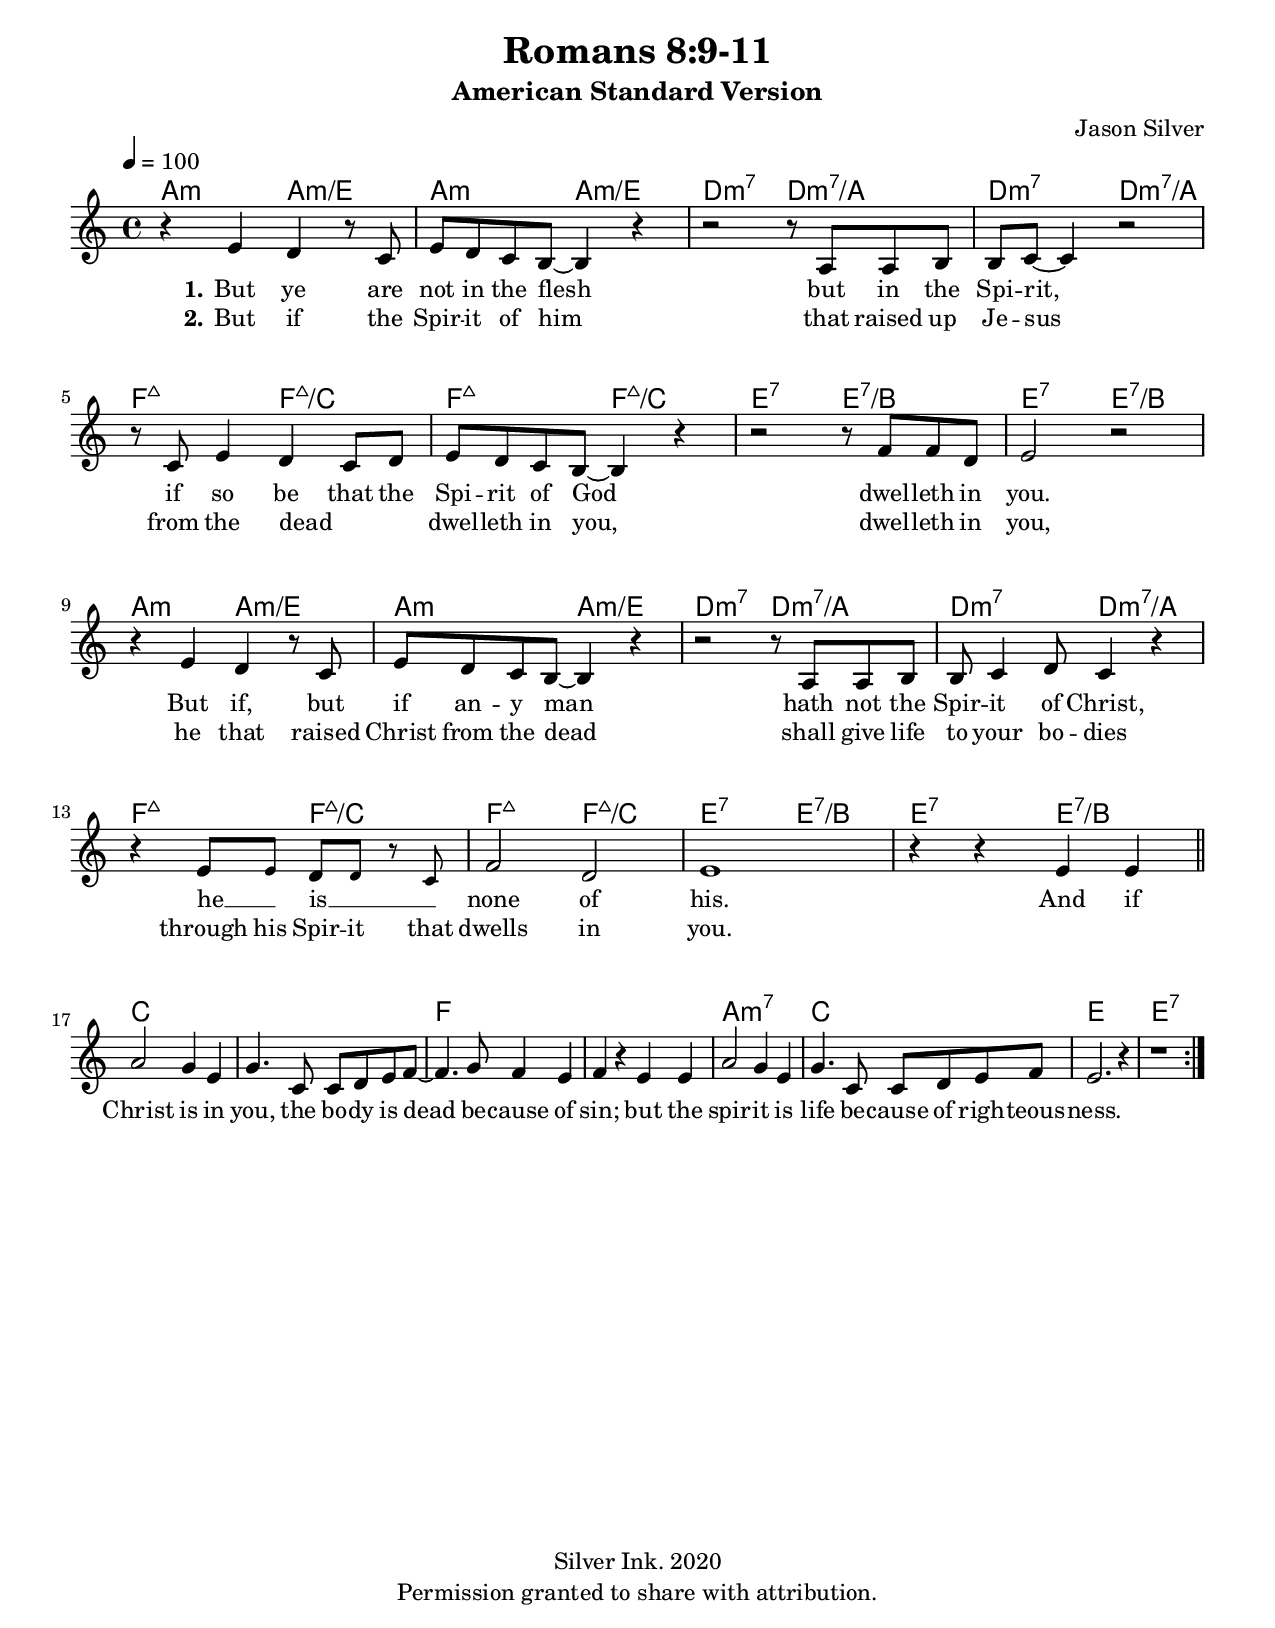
\language "english"
\version "2.18.2"
#(define (line-break-every-nth-engraver bars-per-line)
  (lambda (context)
     (make-engraver
       (acknowledgers ((paper-column-interface engraver grob source-engraver)
         (let ((current-bar (ly:context-property context 'currentBarNumber)))
           (if (= (remainder current-bar bars-per-line) 1)
               (if (eq? #t (ly:grob-property grob 'non-musical))
                   (set! (ly:grob-property grob 'line-break-permission) 'force)
                   (set! (ly:grob-property grob 'line-break-permission)
'())))))))))

\header {
  title = "Romans 8:9-11"
  subtitle = "American Standard Version"
  composer = "Jason Silver"
  poet = ""
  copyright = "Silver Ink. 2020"
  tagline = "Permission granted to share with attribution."
}
\paper {
  top-margin = #10
  bottom-margin = #4
  right-margin = #12
  left-margin = #12
  indent = #0
 	%min-systems-per-page = 10 % this allows you to squish line spacing

  % the distance between two systems in the same score:
  system-system-spacing = #'((basic-distance . 20 ) (minimum-distance . .10) (padding . 3 ) (stretchability . 00))
  % the distance between the last system of a score and the first system of the score that follows it, when no (title or top-level) markup exists between them:
  score-system-spacing = #'((basic-distance . 0) (minimum-distance . 0) (padding . 0) (stretchability . 0))
  % the distance between a (title or top-level) markup and the system that follows it:
  markup-system-spacing = #'((basic-distance . 0) (padding . 0) (stretchability . 0))
  % the distance between the last system of a score and the (title or top-level) markup that follows it:
  score-markup-spacing = #'((basic-distance . 0) (padding . 0) (stretchability . 0))
  % the distance between two (title or top-level) markups:
  markup-markup-spacing = #'((basic-distance . 0) (padding . 0))
  % the distance from the top of the printable area (i.e. the bottom of the top margin) to the first system on a page, when there is no (title or top-level) markup between the two:
  top-system-spacing = #'((basic-distance . 0) (minimum-distance . 0) (padding . 0))
  % the distance from the top of the printable area (i.e. the bottom of the top margin) to the first (title or top-level) markup on a page, when there is no system between the two:
  top-markup-spacing = #'((basic-distance . 0) (minimum-distance . 0) (padding . 0))
  % the distance from the last system or top-level markup on a page to the bottom of the printable area (i.e. the top of the bottom margin):
  last-bottom-spacing = #'((basic-distance . 0 ) (minimum-distance . 0) (padding . 0) (stretchability . 0))

  paper-width = 21.59\cm
  paper-height = 27.94\cm
}
slashOn = {
  \override Rest #'stencil = #ly:percent-repeat-item-interface::beat-slash
  \override Rest #'thickness = #'0.48
  \override Rest #'slope = #'1.2
  \override Rest #'Y-offset = #'-.0
}
slashOff = {
  \revert Rest #'stencil
}
LyricFontSize = #.5
lyricNote = {
  % use \once \set melismaBusyProperties = #'(tieMelismaBusy) on the tie where the note sits
  \once \override Lyrics.LyricText.font-shape = #'italic
  \once \override Lyrics.LyricText.font-size = #.2
  \once \override LyricText.self-alignment-X = #LEFT
}
lyricNotePlacement = {
	\once \override NoteHead.stencil = #ly:text-interface::print
	\once \override NoteHead.text = \markup \musicglyph #"rests.2"
	\once  \hide Stem
}
sectionTitle = #(define-music-function
    (parser location theTitle)
    (string?)
    #{
    \mark \markup { \large \bold \concat { "            " #theTitle } }
    #}
)
textRepeats  = #(define-music-function
    (parser location theTitle)
    (string?)
    #{
    \once \override Score.RehearsalMark #'break-visibility = #'#(#t #t #f)
    \mark \markup { \right-align \small #theTitle }
    #}
)
GotoCoda = {
  \once \override Score.RehearsalMark #'break-visibility = #'#(#t #t #f)
  \mark \markup { \small \musicglyph #"scripts.coda" }
}
Coda = {
  \once \override Score.RehearsalMark #'break-visibility = #'#(#f #t #t)
  \mark \markup { \small \musicglyph #"scripts.coda" }
}
Segno = {
  \once \override Score.RehearsalMark #'break-visibility = #'#(#f #t #t)
  \mark \markup { \small \musicglyph #"scripts.segno" }
}
chExceptionMusic = {
  <c d e g>1-\markup { "2" } % notate as 1.2.3.5
  <c f g>1-\markup {"sus"}
  <c a d g>1-\markup { "m2" } % 1.6.2.
  <c e g d'>1-\markup { \super "add9" } % 1.3.5.9
  <c ef g d'>1-\markup { "m" \super "add9" } % 1.3.5.9
}
chExceptions = #(append (sequential-music-to-chord-exceptions chExceptionMusic #t) ignatzekExceptions)
chordNames = \chordmode {
	\set chordNameExceptions = #chExceptions
	\set chordChanges = ##t % ##t(true) or ##f(false)
	\set Staff.midiInstrument = #"string ensemble 1"
  a2:m a:m/e a:m a:m/e d:m7 d:m7/a d:m7 d:m7/a 
  f:maj7 f:maj7/c f:maj7 f:maj7/c  e:7 e:7/b e:7 e:7/b
  a2:m a:m/e a:m a:m/e d:m7 d:m7/a d:m7 d:m7/a 
  f:maj7 f:maj7/c f:maj7 f:maj7/c  e:7 e:7/b e:7 e:7/b
  
  c1 c f f a:m7 c e e:7
}
melody = \relative c'{
  \set Staff.midiInstrument = #"piano"
  %           \set melismaBusyProperties = #'()
  \time 4/4
	\key a  \minor
	\clef treble
	\tempo 4 = 100 \override Score.MetronomeMark.padding = #3
  r4 e d r8 c e d c b~b4 r r2 r8 a a b b c~c4 r2 | 
  r8 c e4 d c8 d e d c b~b4 r4 | r2 r8 f' f d e2 r2   \break

  r4 e d r8 c e d c b~b4 r | r2 r8 a a b b c4 d8 c4 r  |
  r4 e8 \tiny e \normalsize d \tiny d  r c \normalsize | f2 d | e1 | r4 r e e \bar "||" \break
  
  a2 g4 e g4. c,8 c d e f~f4. g8 f4 e f4 r e e | a2 g4 e | g4. c,8 c d e f e2. r4 | r1
  \bar ":|."


}
nothing = \lyricmode {}
verseone = \lyricmode {
  \override LyricText #'font-size = \LyricFontSize
  \set stanza = "1."
  But ye are not in the flesh but in the Spi -- rit, 
  if so be that the Spi -- rit of God dwel -- leth in you. 

  But if, but if an -- y man hath not the Spir -- it of Christ, 
  he __ _ is __ _ _ none of his. 

  And if Christ is in you, 
  the bo -- dy is dead be -- cause of sin; 
  but the spir -- it is life be -- cause of righ -- teous -- ness. 
}
versetwo = \lyricmode {
	\override LyricText #'font-size = \LyricFontSize
  \set stanza = "2."
  But if the Spir -- it of him that raised up Je -- sus from the
    dead _ _ dwel -- leth in you, dwel -- leth in you, 
    he that raised %up Christ Je -- sus 
      Christ from the dead shall give
    life %al -- so to your mor -- tal 
      to your bo -- dies through his Spir -- it 
    that dwells in you.
}
versethree = \lyricmode {
	\override LyricText #'font-size = \LyricFontSize
	\set stanza = "3."
}
versefour = \lyricmode {
	\override LyricText #'font-size = \LyricFontSize
	\set stanza = "3."
}
versefive = \lyricmode {
	\override LyricText #'font-size = \LyricFontSize
	\set stanza = "4."
}
versesix = \lyricmode {
	\override LyricText #'font-size = \LyricFontSize
}
verseseven = \lyricmode {
	\override LyricText #'font-size = \LyricFontSize
}
verseeight = \lyricmode {
}
\score {
	<<
		\new ChordNames  \with {midiInstrument = #"piano"} {
			\chordNames
		}
		\new Staff
		<<
			\new Voice = "one" {
				\melody
			}
			\addlyrics {
				\verseone
			}
			\addlyrics {
				\versetwo
			}
			\addlyrics {
				\versethree
			}
			\addlyrics {
				\versefour
			}
			\addlyrics {
				\versefive
			}
			\addlyrics {
				\versesix
			}
			\addlyrics {
				\verseseven
			}
			\addlyrics {
				\verseeight
			}
			>>
	>>
	\layout {
		#(layout-set-staff-size 20)
		\context {
			\Score
			% \override NonMusicalPaperColumn #'line-break-permission = ##f
			%\consists #(line-break-every-nth-engraver 4)
		}
	}
	\midi { }
}